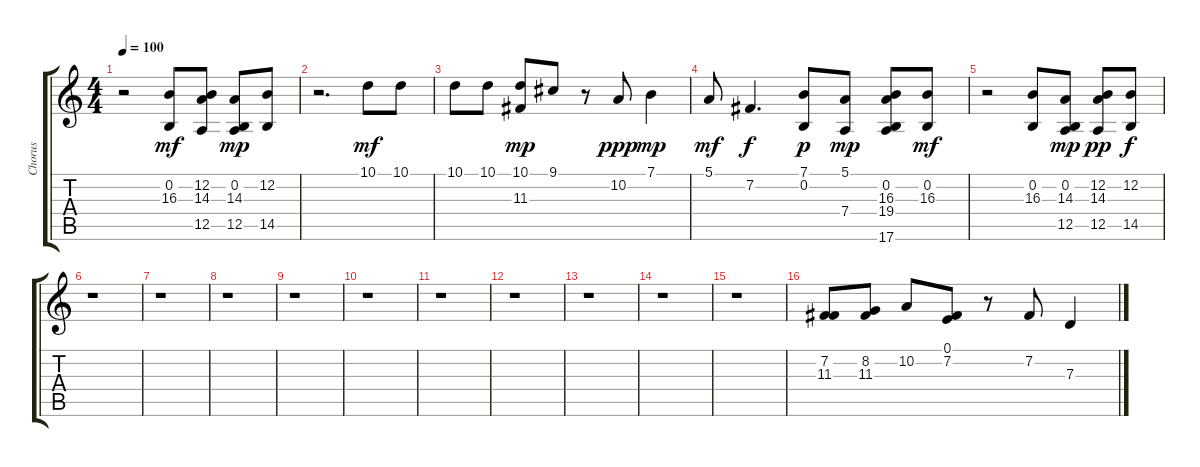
\track ("Chorus" "Chorus") {instrument lead3calliope}
\staff {score tabs}
\tuning (E4 B3 G3 D3 A2 E2) {hide}
\ts (4 4)
\tempo 100
\clef g2
\ks c
r.2{dy mf} (0.2 16.3).8 (12.2 14.3 12.5).8 (0.2 14.3 12.5).8{dy mp} (12.2 14.5).8 |
r.2{d} 10.1.8{dy mf} 10.1.8 |
10.1.8 10.1.8 (10.1 11.3).8{dy mp} 9.1.8 r.8 10.2.8{dy ppp} 7.1.4{dy mp} |
5.1.8{dy mf} 7.2.4{d dy f} (7.1 0.2).8{dy p} (5.1 7.4).8{dy mp} (0.2 16.3 19.4 17.6).8 (0.2 16.3).8{dy mf} |
r.2 (0.2 16.3).8 (0.2 14.3 12.5).8{dy mp} (12.2 14.3 12.5).8{dy pp} (12.2 14.5).8{dy f} |
r.1 |
r.1 |
r.1 |
r.1 |
r.1 |
r.1 |
r.1 |
r.1 |
r.1 |
r.1 |
(7.2 11.3).8 (8.2 11.3).8 10.2.8 (0.1 7.2).8 r.8 7.2.8 7.3.4
